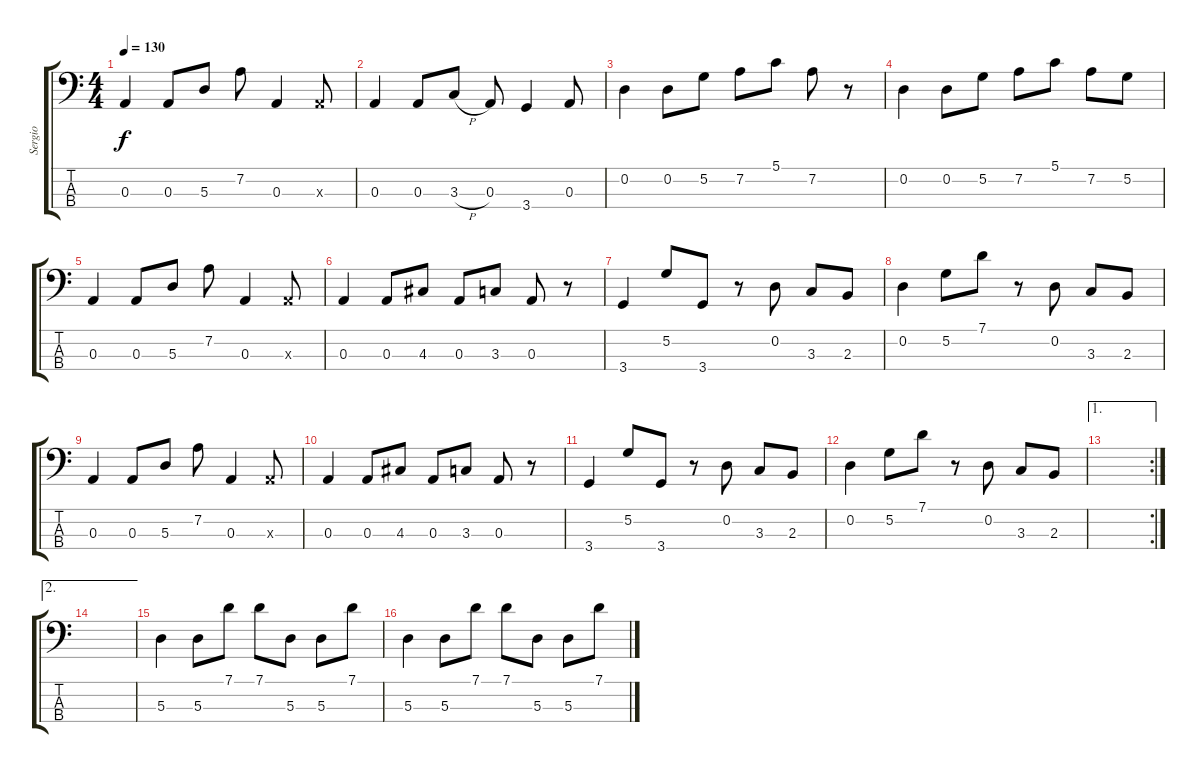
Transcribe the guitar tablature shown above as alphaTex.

\track ("Sergio" "Sergio") {instrument electricbassfinger}
\staff {score tabs}
\tuning (G2 D2 A1 E1) {hide}
\ts (4 4)
\tempo 130
\clef f4
\ks c
0.3.4{dy f} 0.3.8 5.3.8 7.2.8 0.3.4 0.3{x}.8 |
0.3.4 0.3.8 3.3{h}.8 0.3.8 3.4.4 0.3.8 |
0.2.4 0.2.8 5.2.8 7.2.8 5.1.8 7.2.8 r.8 |
0.2.4 0.2.8 5.2.8 7.2.8 5.1.8 7.2.8 5.2.8 |
0.3.4 0.3.8 5.3.8 7.2.8 0.3.4 0.3{x}.8 |
0.3.4 0.3.8 4.3.8 0.3.8 3.3.8 0.3.8 r.8 |
3.4.4 5.2.8 3.4.8 r.8 0.2.8 3.3.8 2.3.8 |
0.2.4 5.2.8 7.1.8 r.8 0.2.8 3.3.8 2.3.8 |
0.3.4 0.3.8 5.3.8 7.2.8 0.3.4 0.3{x}.8 |
0.3.4 0.3.8 4.3.8 0.3.8 3.3.8 0.3.8 r.8 |
3.4.4 5.2.8 3.4.8 r.8 0.2.8 3.3.8 2.3.8 |
0.2.4 5.2.8 7.1.8 r.8 0.2.8 3.3.8 2.3.8 |
\ae 1
\rc 2
|
\ae 2
|
5.3.4 5.3.8 7.1.8 7.1.8 5.3.8 5.3.8 7.1.8 |
5.3.4 5.3.8 7.1.8 7.1.8 5.3.8 5.3.8 7.1.8
